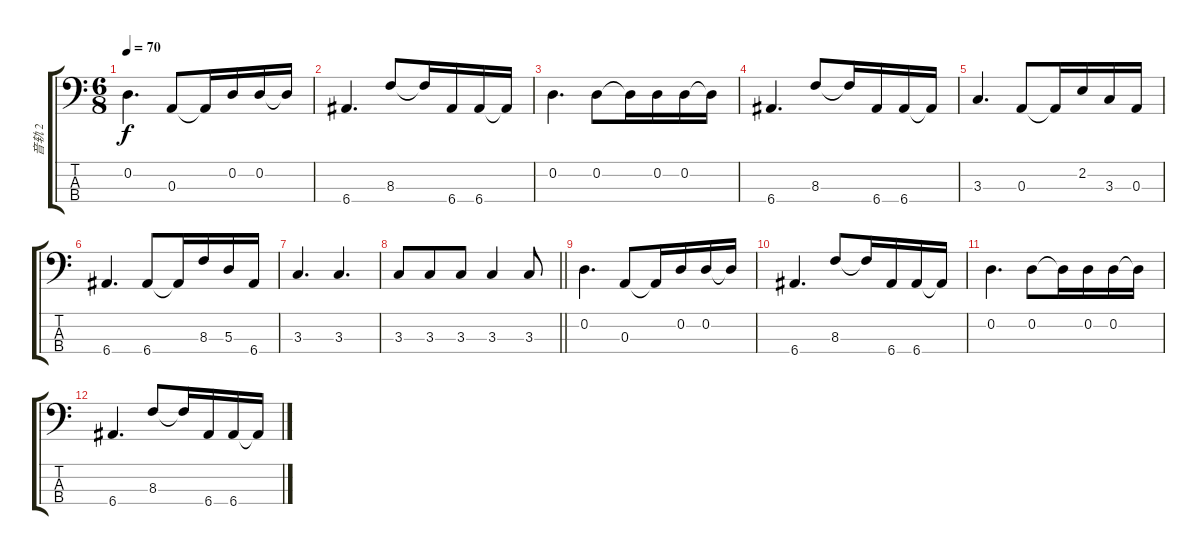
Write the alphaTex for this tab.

\track ("音轨 2" "音轨 2") {instrument electricbassfinger}
\staff {score tabs}
\tuning (G2 D2 A1 E1) {hide}
\ts (6 8)
\tempo 70
\clef f4
\ks c
0.2.4{d dy f} 0.3.8 0.3{t}.16 0.2.16 0.2.16 0.2{t}.16 |
6.4.4{d} 8.3.8 8.3{t}.16 6.4.16 6.4.16{txt ""} 6.4{t}.16 |
0.2.4{d} 0.2.8 0.2{t}.16 0.2.16 0.2.16 0.2{t}.16 |
6.4.4{d} 8.3.8 8.3{t}.16 6.4.16 6.4.16 6.4{t}.16 |
3.3.4{d} 0.3.8 0.3{t}.16 2.2.16 3.3.16 0.3.16 |
6.4.4{d volume 0} 6.4.8 6.4{t}.16 8.3.16 5.3.16 6.4.16 |
3.3.4{d} 3.3.4{d} |
\barLineRight lightlight
3.3.8 3.3.8 3.3.8 3.3.4 3.3.8 |
0.2.4{d} 0.3.8 0.3{t}.16 0.2.16 0.2.16 0.2{t}.16 |
6.4.4{d} 8.3.8 8.3{t}.16 6.4.16 6.4.16 6.4{t}.16 |
0.2.4{d} 0.2.8 0.2{t}.16 0.2.16 0.2.16 0.2{t}.16 |
6.4.4{d} 8.3.8 8.3{t}.16 6.4.16 6.4.16 6.4{t}.16
